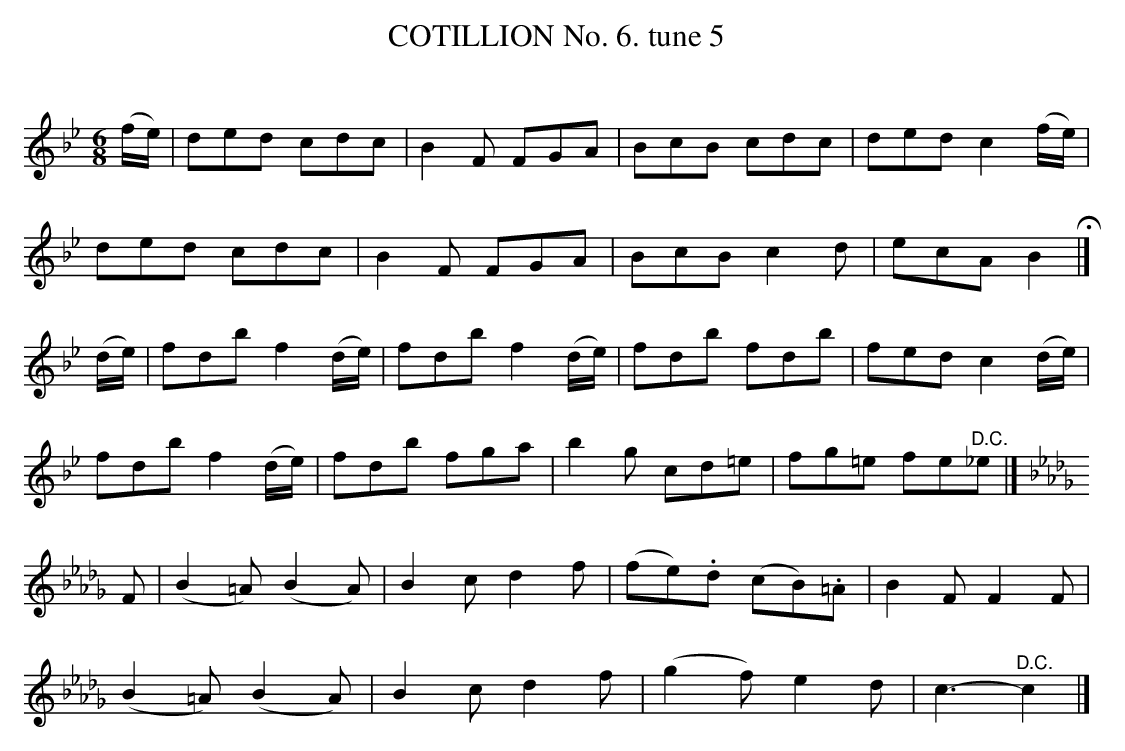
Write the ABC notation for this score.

X:1
T: COTILLION No. 6. tune 5
C:
M: 6/8
L: 1/8
K: Bb
(f/e/) |\
ded cdc | B2F FGA | BcB cdc | ded c2(f/e/) |
ded cdc | B2F FGA | BcB c2d | ecA B2 H|]
(d/e/) |\
fdb f2(d/e/) | fdb f2(d/e/) | fdb fdb | fed c2(d/e/) |
fdb f2(d/e/) | fdb fga | b2g cd=e | fg=e fe"^D.C."_e |]
K: Bbm
F |\
(B2=A) (B2A) | B2c d2f | (fe).d (cB).=A | B2F F2F |
(B2=A) (B2A) | B2c d2f | (g2f) e2d | c3- "^D.C."c2 |]
